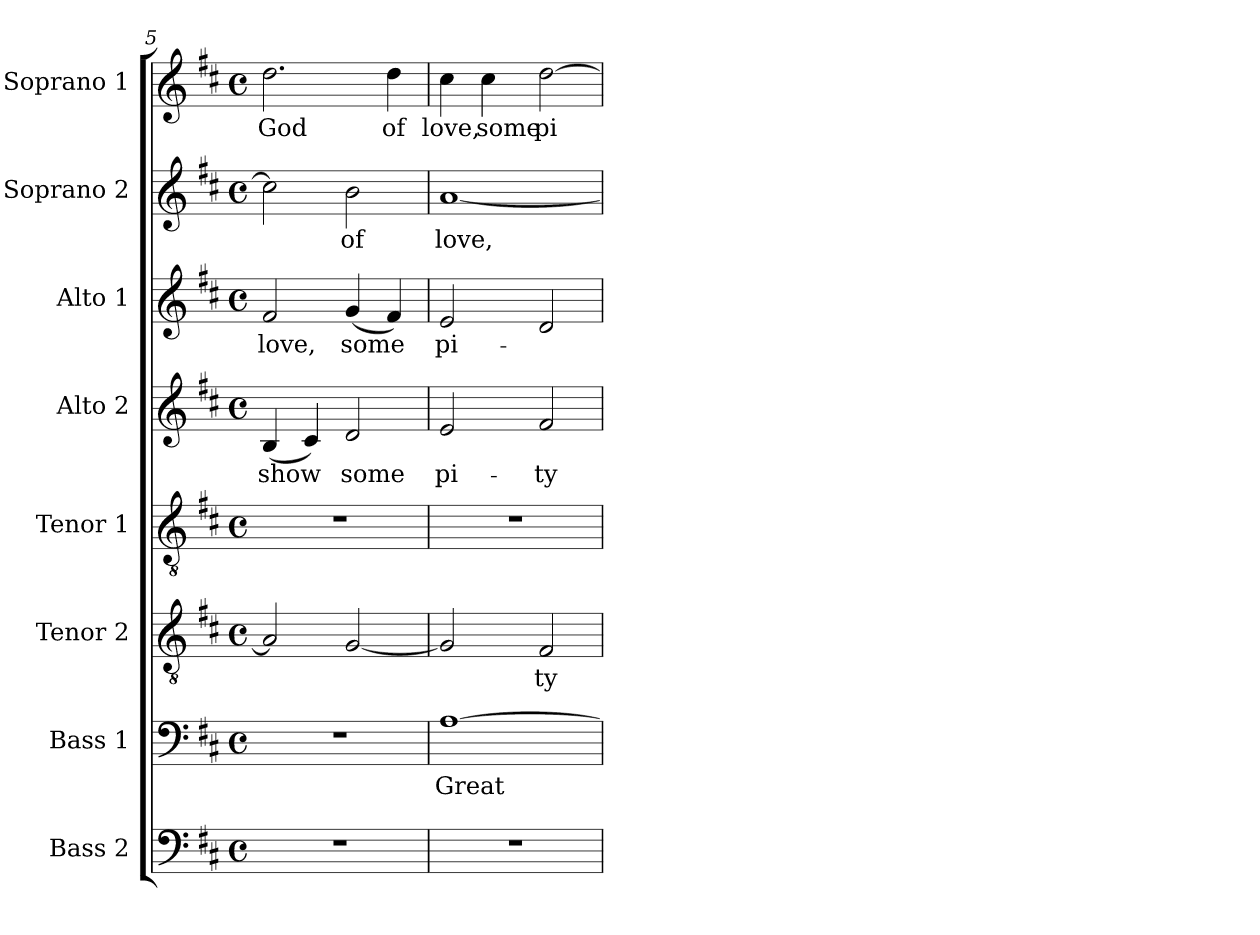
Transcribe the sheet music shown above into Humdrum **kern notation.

**kern	**kern	**text	**kern	**text	**kern	**kern	**text	**kern	**text	**kern	**text	**kern	**text
*part8	*part7	*part7	*part6	*part6	*part5	*part4	*part4	*part3	*part3	*part2	*part2	*part1	*part1
*staff8	*staff7	*staff7	*staff6	*staff6	*staff5	*staff4	*staff4	*staff3	*staff3	*staff2	*staff2	*staff1	*staff1
*I"Bass 2	*I"Bass 1	*	*I"Tenor 2	*	*I"Tenor 1	*I"Alto 2	*	*I"Alto 1	*	*I"Soprano 2	*	*I"Soprano 1	*
*I'B2.	*I'B1.	*	*I'T2.	*	*I'T1.	*I'A2.	*	*I'A1.	*	*I'S2.	*	*I'S1.	*
*clefF4	*clefF4	*	*clefGv2	*	*clefGv2	*clefG2	*	*clefG2	*	*clefG2	*	*clefG2	*
*	*	*	*ITrd7c12	*	*ITrd7c12	*	*	*	*	*	*	*	*
*k[f#c#]	*k[f#c#]	*	*k[f#c#]	*	*k[f#c#]	*k[f#c#]	*	*k[f#c#]	*	*k[f#c#]	*	*k[f#c#]	*
*D:	*D:	*	*D:	*	*D:	*D:	*	*D:	*	*D:	*	*D:	*
*M4/4	*M4/4	*	*M4/4	*	*M4/4	*M4/4	*	*M4/4	*	*M4/4	*	*M4/4	*
*met(c)	*met(c)	*	*met(c)	*	*met(c)	*met(c)	*	*met(c)	*	*met(c)	*	*met(c)	*
=5	=5	=5	=5	=5	=5	=5	=5	=5	=5	=5	=5	=5	=5
!	!	!	!	!	!	!	!LO:LY:b:color=#000000	!	!	!	!	!	!
!	!	!	!	!	!	!	!	!	!LO:LY:b:color=#000000	!	!	!	!
!	!	!	!	!	!	!	!	!	!	!	!	!	!LO:LY:b:color=#000000
1r	1r	.	2AAi/]	.	1r	(4Bi/	show	2f#i/	love,	2cc#i\]	.	2.ddi\	God
.	.	.	.	.	.	4c#i/)	.	.	.	.	.	.	.
!	!	!	!	!	!	!	!LO:LY:b:color=#000000	!	!	!	!	!	!
!	!	!	!	!	!	!	!	!	!LO:LY:b:color=#000000	!	!	!	!
!	!	!	!	!	!	!	!	!	!	!	!LO:LY:b:color=#000000	!	!
.	.	.	[2GGi/	.	.	2di/	some	(4gi/	some	2bi\	of	.	.
!	!	!	!	!	!	!	!	!	!	!	!	!	!LO:LY:b:color=#000000
.	.	.	.	.	.	.	.	4f#i/)	.	.	.	4ddi\	of
=6	=6	=6	=6	=6	=6	=6	=6	=6	=6	=6	=6	=6	=6
!	!	!LO:LY:b:color=#000000	!	!	!	!	!	!	!	!	!	!	!
!	!	!	!	!	!	!	!LO:LY:b:color=#000000	!	!	!	!	!	!
!	!	!	!	!	!	!	!	!	!LO:LY:b:color=#000000	!	!	!	!
!	!	!	!	!	!	!	!	!	!	!	!LO:LY:b:color=#000000	!	!
!	!	!	!	!	!	!	!	!	!	!	!	!	!LO:LY:b:color=#000000
1r	[1Ai	Great	2GGi/]	.	1r	2ei/	pi-	2ei/	pi-	[1ai	love,	4cc#i\	love,
!	!	!	!	!	!	!	!	!	!	!	!	!	!LO:LY:b:color=#000000
.	.	.	.	.	.	.	.	.	.	.	.	4cc#i\	some
!	!	!	!	!LO:LY:b:color=#000000	!	!	!	!	!	!	!	!	!
!	!	!	!	!	!	!	!LO:LY:b:color=#000000	!	!	!	!	!	!
!	!	!	!	!	!	!	!	!	!	!	!	!	!LO:LY:b:color=#000000
.	.	.	2FF#i/	-ty	.	2f#i/	-ty	2di/	.	.	.	[2ddi\	pi-
=	=	=	=	=	=	=	=	=	=	=	=	=	=
*-	*-	*-	*-	*-	*-	*-	*-	*-	*-	*-	*-	*-	*-
